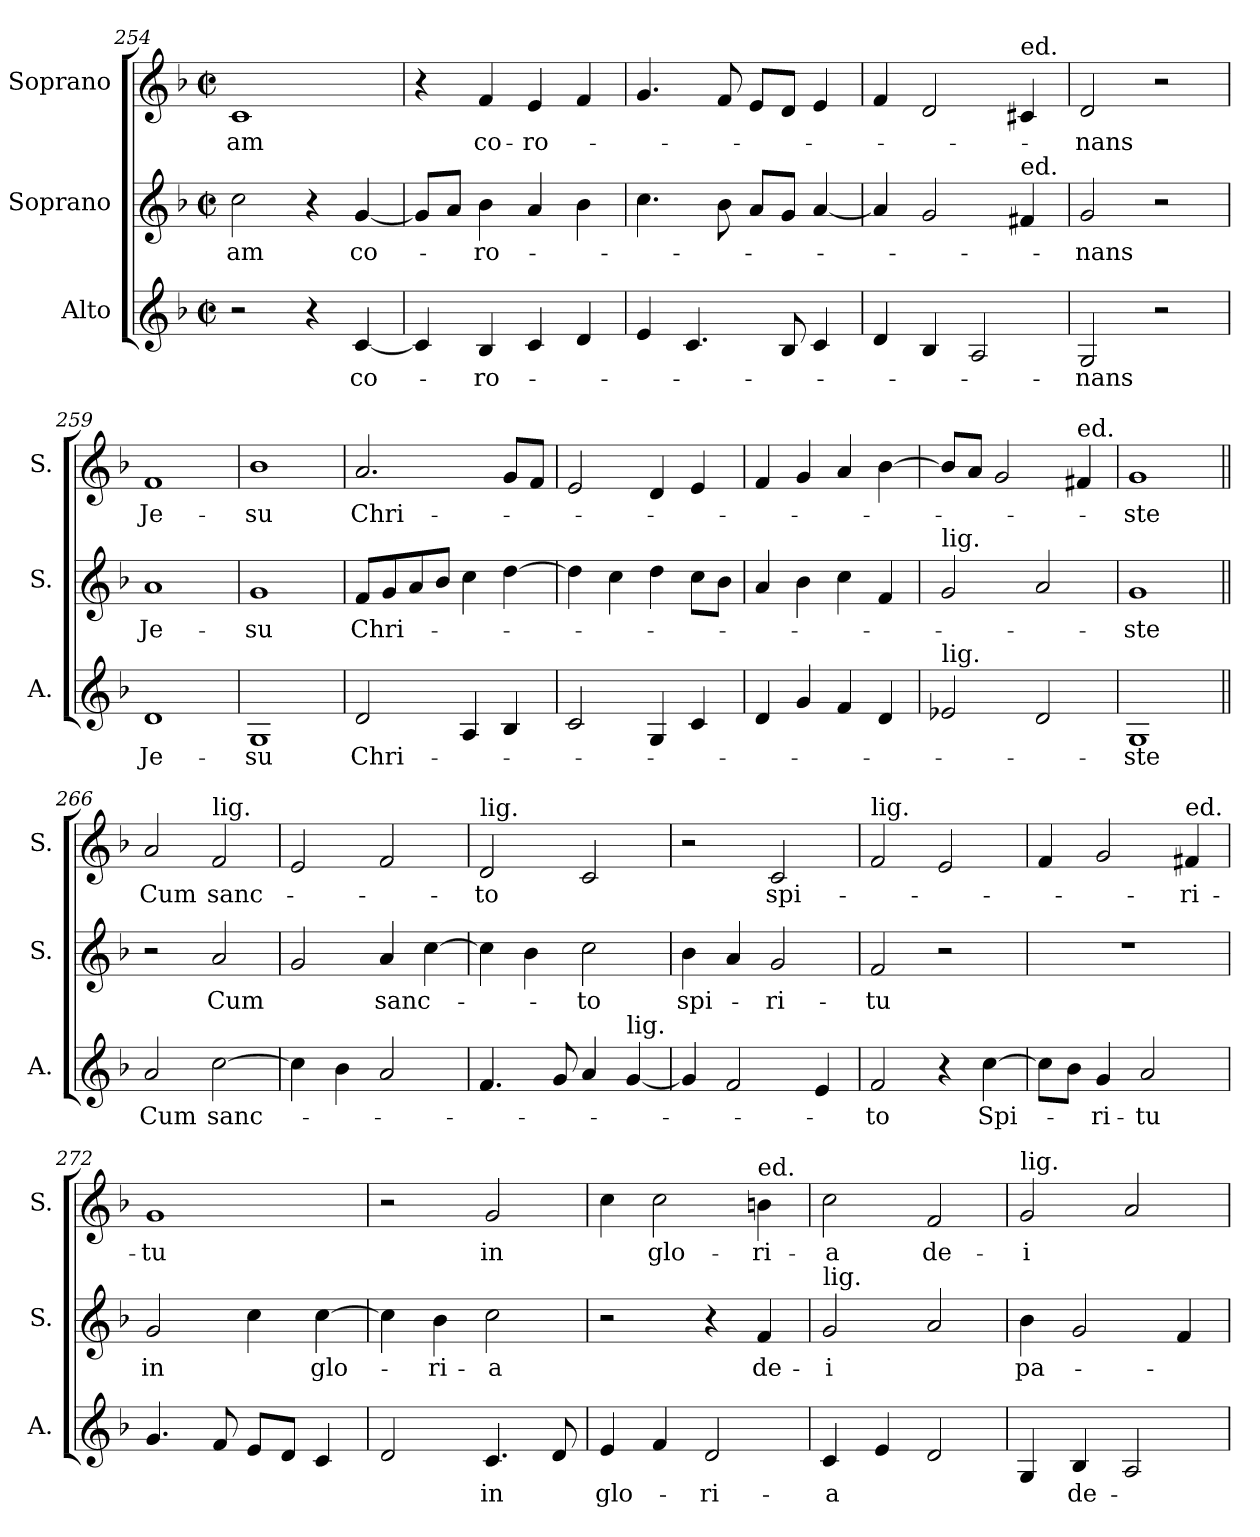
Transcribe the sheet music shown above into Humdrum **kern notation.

**kern	**text	**kern	**text	**kern	**text
*part3	*part3	*part2	*part2	*part1	*part1
*staff3	*staff3	*staff2	*staff2	*staff1	*staff1
*I"Alto	*	*I"Soprano	*	*I"Soprano	*
*I'A.	*	*I'S.	*	*I'S.	*
*clefG2	*	*clefG2	*	*clefG2	*
*k[b-]	*	*k[b-]	*	*k[b-]	*
*M2/2	*	*M2/2	*	*M2/2	*
*met(c|)	*	*met(c|)	*	*met(c|)	*
=254	=254	=254	=254	=254	=254
!	!	!	!LO:LY:b	!	!LO:LY:b
2r	.	2cc\	-am	1c	-am
4r	.	4r	.	.	.
!	!LO:LY:b	!	!LO:LY:b	!	!
[4c/	co-	[4g/	co-	.	.
=255	=255	=255	=255	=255	=255
4c/]	.	8g/L]	.	4r	.
.	.	8a/J	.	.	.
!	!LO:LY:b	!	!LO:LY:b	!	!LO:LY:b
4B-/	-ro-	4b-\	-ro-	4f/	co-
!	!	!	!	!	!LO:LY:b
4c/	.	4a/	.	4e/	-ro-
4d/	.	4b-\	.	4f/	.
=256	=256	=256	=256	=256	=256
4e/	.	4.cc\	.	4.g/	.
4.c/	.	.	.	.	.
.	.	8b-\	.	8f/	.
.	.	8a/L	.	8e/L	.
8B-/	.	8g/J	.	8d/J	.
4c/	.	[4a/	.	4e/	.
=257	=257	=257	=257	=257	=257
4d/	.	4a/]	.	4f/	.
4B-/	.	2g/	.	2d/	.
2A/	.	.	.	.	.
!	!	!	!	!LO:TX:a:t=ed.	!
!	!	!LO:TX:a:t=ed.	!	!	!
.	.	4f#X/	.	4c#X/	.
=258	=258	=258	=258	=258	=258
!	!LO:LY:b	!	!LO:LY:b	!	!LO:LY:b
2G/	-nans	2g/	nans	2d/	-nans
2r	.	2r	.	2r	.
=259	=259	=259	=259	=259	=259
!	!LO:LY:b	!	!LO:LY:b	!	!LO:LY:b
1d	Je-	1a	Je-	1f	Je-
=260	=260	=260	=260	=260	=260
!	!LO:LY:b	!	!LO:LY:b	!	!LO:LY:b
1G	-su	1g	-su	1b-	-su
=261	=261	=261	=261	=261	=261
!	!LO:LY:b	!	!LO:LY:b	!	!LO:LY:b
2d/	Chri-	8f/L	Chri-	2.a/	Chri-
.	.	8g/	.	.	.
.	.	8a/	.	.	.
.	.	8b-/J	.	.	.
4A/	.	4cc\	.	.	.
4B-/	.	[4dd\	.	8g/L	.
.	.	.	.	8f/J	.
=262	=262	=262	=262	=262	=262
2c/	.	4dd\]	.	2e/	.
.	.	4cc\	.	.	.
4G/	.	4dd\	.	4d/	.
4c/	.	8cc\L	.	4e/	.
.	.	8b-\J	.	.	.
=263	=263	=263	=263	=263	=263
4d/	.	4a/	.	4f/	.
4g/	.	4b-\	.	4g/	.
4f/	.	4cc\	.	4a/	.
4d/	.	4f/	.	[4b-\	.
=264	=264	=264	=264	=264	=264
!	!	!LO:TX:a:t=lig.	!	!	!
!LO:TX:a:t=lig.	!	!	!	!	!
2e-X/	.	2g/	.	8b-/L]	.
.	.	.	.	8a/J	.
.	.	.	.	2g/	.
2d/	.	2a/	.	.	.
!	!	!	!	!LO:TX:a:t=ed.	!
.	.	.	.	4f#X/	.
=265	=265	=265	=265	=265	=265
!	!LO:LY:b	!	!LO:LY:b	!	!LO:LY:b
1G	-ste	1g	-ste	1g	-ste
=266||	=266||	=266||	=266||	=266||	=266||
!	!LO:LY:b	!	!	!	!LO:LY:b
2a/	Cum	2r	.	2a/	Cum
!	!	!	!	!LO:TX:a:t=lig.	!
!	!LO:LY:b	!	!LO:LY:b	!	!LO:LY:b
[2cc\	sanc-	2a/	Cum	2f/	sanc-
=267	=267	=267	=267	=267	=267
4cc\]	.	2g/	.	2e/	.
4b-\	.	.	.	.	.
!	!	!	!LO:LY:b	!	!
2a/	.	4a/	sanc-	2f/	.
.	.	[4cc\	.	.	.
=268	=268	=268	=268	=268	=268
!	!	!	!	!LO:TX:a:t=lig.	!
!	!	!	!	!	!LO:LY:b
4.f/	.	4cc\]	.	2d/	-to
.	.	4b-\	.	.	.
8g/	.	.	.	.	.
!	!	!	!LO:LY:b	!	!
4a/	.	2cc\	-to	2c/	.
!LO:TX:a:t=lig.	!	!	!	!	!
[4g/	.	.	.	.	.
=269	=269	=269	=269	=269	=269
!	!	!	!LO:LY:b	!	!
4g/]	.	4b-\	spi-	2r	.
2f/	.	4a/	.	.	.
!	!	!	!LO:LY:b	!	!LO:LY:b
.	.	2g/	-ri-	2c/	spi-
4e/	.	.	.	.	.
=270	=270	=270	=270	=270	=270
!	!	!	!	!LO:TX:a:t=lig.	!
!	!LO:LY:b	!	!LO:LY:b	!	!
2f/	-to	2f/	-tu	2f/	.
4r	.	2r	.	2e/	.
!	!LO:LY:b	!	!	!	!
[4cc\	Spi-	.	.	.	.
=271	=271	=271	=271	=271	=271
8cc\L]	.	1r	.	4f/	.
8b-\J	.	.	.	.	.
!	!LO:LY:b	!	!	!	!
4g/	-ri-	.	.	2g/	.
!	!LO:LY:b	!	!	!	!
2a/	-tu	.	.	.	.
!	!	!	!	!LO:TX:a:t=ed.	!
!	!	!	!	!	!LO:LY:b
.	.	.	.	4f#X/	-ri-
=272	=272	=272	=272	=272	=272
!	!	!	!LO:LY:b	!	!LO:LY:b
4.g/	.	2g/	in	1g	-tu
8f/	.	.	.	.	.
8e/L	.	4cc\	.	.	.
8d/J	.	.	.	.	.
!	!	!	!LO:LY:b	!	!
4c/	.	[4cc\	glo-	.	.
=273	=273	=273	=273	=273	=273
2d/	.	4cc\]	.	2r	.
!	!	!	!LO:LY:b	!	!
.	.	4b-\	-ri-	.	.
!	!LO:LY:b	!	!LO:LY:b	!	!LO:LY:b
4.c/	-in	2cc\	-a	2g/	in
8d/	.	.	.	.	.
=274	=274	=274	=274	=274	=274
!	!LO:LY:b	!	!	!	!
4e/	glo-	2r	.	4cc\	.
!	!	!	!	!	!LO:LY:b
4f/	.	.	.	2cc\	glo-
!	!LO:LY:b	!	!	!	!
2d/	-ri-	4r	.	.	.
!	!	!	!	!LO:TX:a:t=ed.	!
!	!	!	!LO:LY:b	!	!LO:LY:b
.	.	4f/	de-	4bn\	-ri-
=275	=275	=275	=275	=275	=275
!	!	!LO:TX:a:t=lig.	!	!	!
!	!LO:LY:b	!	!LO:LY:b	!	!LO:LY:b
4c/	-a	2g/	-i	2cc\	-a
4e/	.	.	.	.	.
!	!	!	!	!	!LO:LY:b
2d/	.	2a/	.	2f/	de-
=276	=276	=276	=276	=276	=276
!	!	!	!	!LO:TX:a:t=lig.	!
!	!	!	!LO:LY:b	!	!LO:LY:b
4G/	.	4b-\	pa-	2g/	-i
!	!LO:LY:b	!	!	!	!
4B-/	de-	2g/	.	.	.
2A/	.	.	.	2a/	.
.	.	4f/	.	.	.
=	=	=	=	=	=
*-	*-	*-	*-	*-	*-
